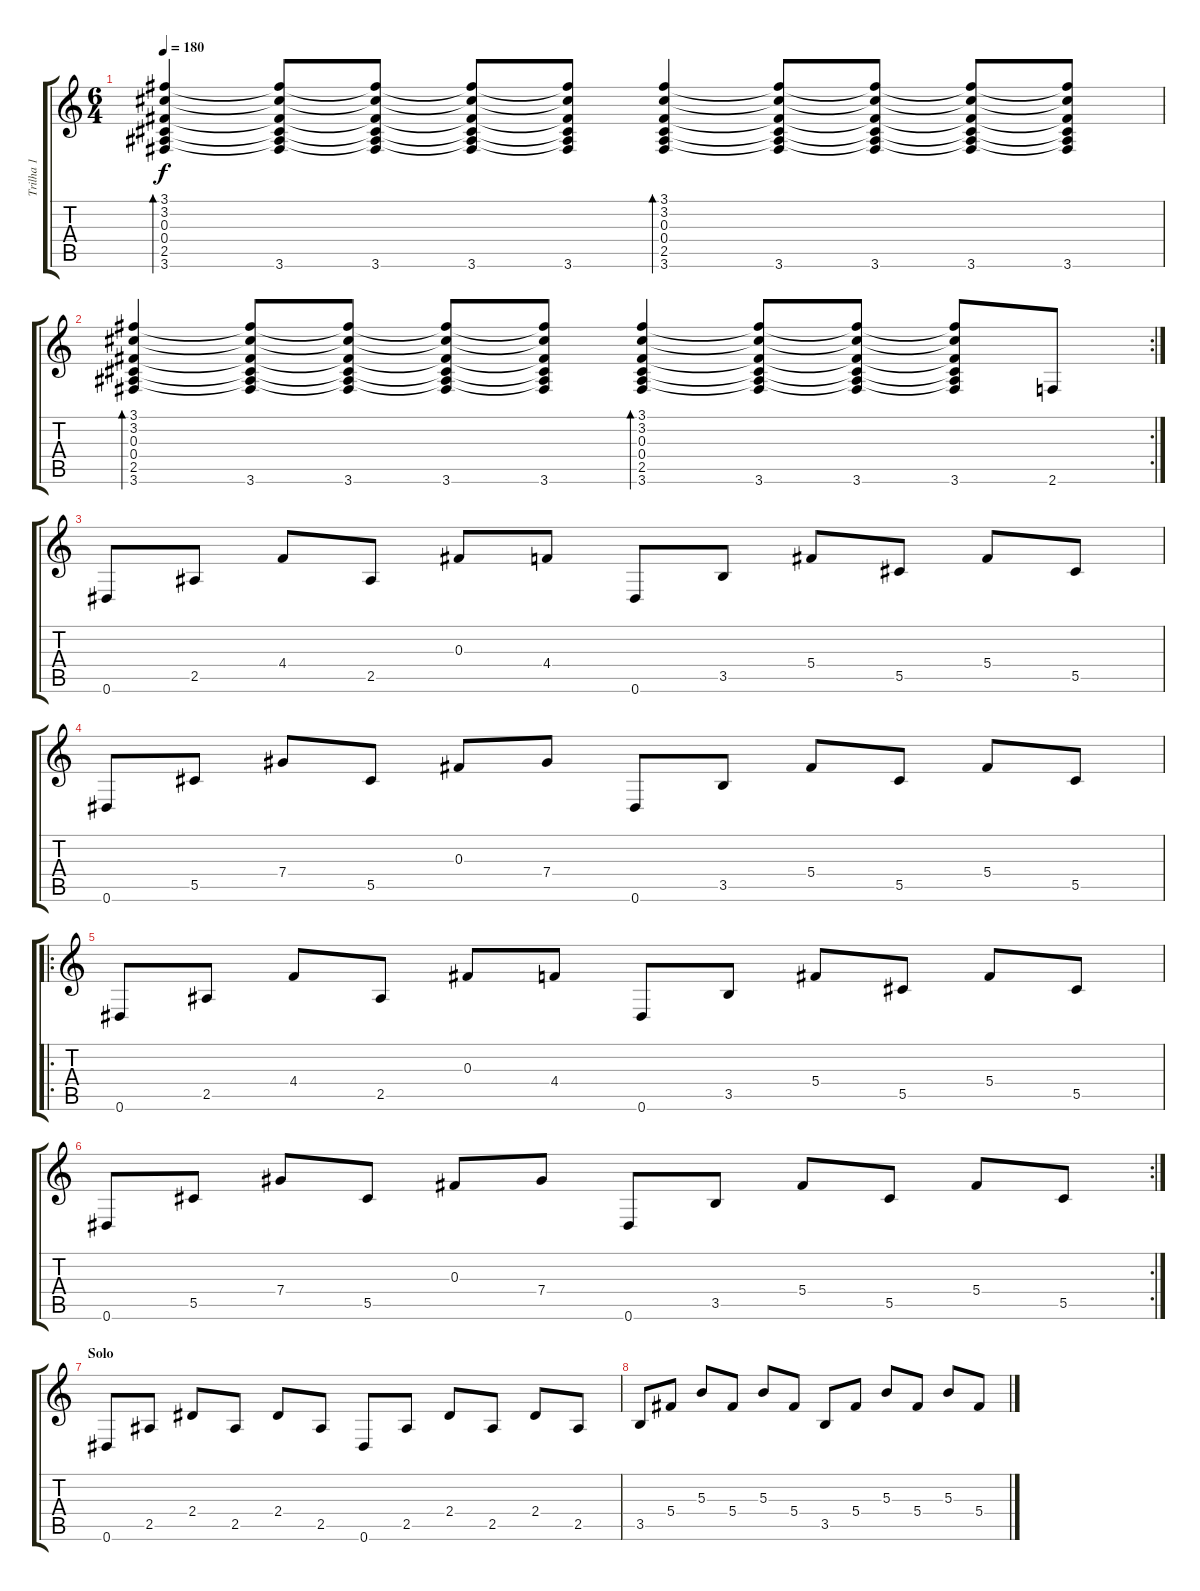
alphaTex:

\track ("Trilha 1" "Trilha 1") {instrument acousticguitarnylon}
\staff {score tabs}
\tuning (Eb4 Bb3 Gb3 Db3 Ab2 Eb2) {hide}
\ts (6 4)
\tempo 180
\clef g2
\ks c
(3.1 3.2 0.3 0.4 2.5 3.6).4{bd 120 dy f} (3.1{t} 3.2{t} 0.3{t} 0.4{t} 2.5{t} 3.6).8 (3.1{t} 3.2{t} 0.3{t} 0.4{t} 2.5{t} 3.6).8 (3.1{t} 3.2{t} 0.3{t} 0.4{t} 2.5{t} 3.6).8 (3.1{t} 3.2{t} 0.3{t} 0.4{t} 2.5{t} 3.6).8 (3.1 3.2 0.3 0.4 2.5 3.6).4{bd 120} (3.1{t} 3.2{t} 0.3{t} 0.4{t} 2.5{t} 3.6).8 (3.1{t} 3.2{t} 0.3{t} 0.4{t} 2.5{t} 3.6).8 (3.1{t} 3.2{t} 0.3{t} 0.4{t} 2.5{t} 3.6).8 (3.1{t} 3.2{t} 0.3{t} 0.4{t} 2.5{t} 3.6).8 |
\rc 2
(3.1 3.2 0.3 0.4 2.5 3.6).4{bd 120} (3.1{t} 3.2{t} 0.3{t} 0.4{t} 2.5{t} 3.6).8 (3.1{t} 3.2{t} 0.3{t} 0.4{t} 2.5{t} 3.6).8 (3.1{t} 3.2{t} 0.3{t} 0.4{t} 2.5{t} 3.6).8 (3.1{t} 3.2{t} 0.3{t} 0.4{t} 2.5{t} 3.6).8 (3.1 3.2 0.3 0.4 2.5 3.6).4{bd 120} (3.1{t} 3.2{t} 0.3{t} 0.4{t} 2.5{t} 3.6).8 (3.1{t} 3.2{t} 0.3{t} 0.4{t} 2.5{t} 3.6).8 (3.1{t} 3.2{t} 0.3{t} 0.4{t} 2.5{t} 3.6).8 2.6.8 |
0.6.8 2.5.8 4.4.8 2.5.8 0.3.8 4.4.8 0.6.8 3.5.8 5.4.8 5.5.8 5.4.8 5.5.8 |
0.6.8 5.5.8 7.4.8 5.5.8 0.3.8 7.4.8 0.6.8 3.5.8 5.4.8 5.5.8 5.4.8 5.5.8 |
\ro
0.6.8 2.5.8 4.4.8 2.5.8 0.3.8 4.4.8 0.6.8 3.5.8 5.4.8 5.5.8 5.4.8 5.5.8 |
\rc 2
0.6.8 5.5.8 7.4.8 5.5.8 0.3.8 7.4.8 0.6.8 3.5.8 5.4.8 5.5.8 5.4.8 5.5.8 |
\section ("" "Solo")
0.6.8 2.5.8 2.4.8 2.5.8 2.4.8 2.5.8 0.6.8 2.5.8 2.4.8 2.5.8 2.4.8 2.5.8 |
3.5.8 5.4.8 5.3.8 5.4.8 5.3.8 5.4.8 3.5.8 5.4.8 5.3.8 5.4.8 5.3.8 5.4.8
